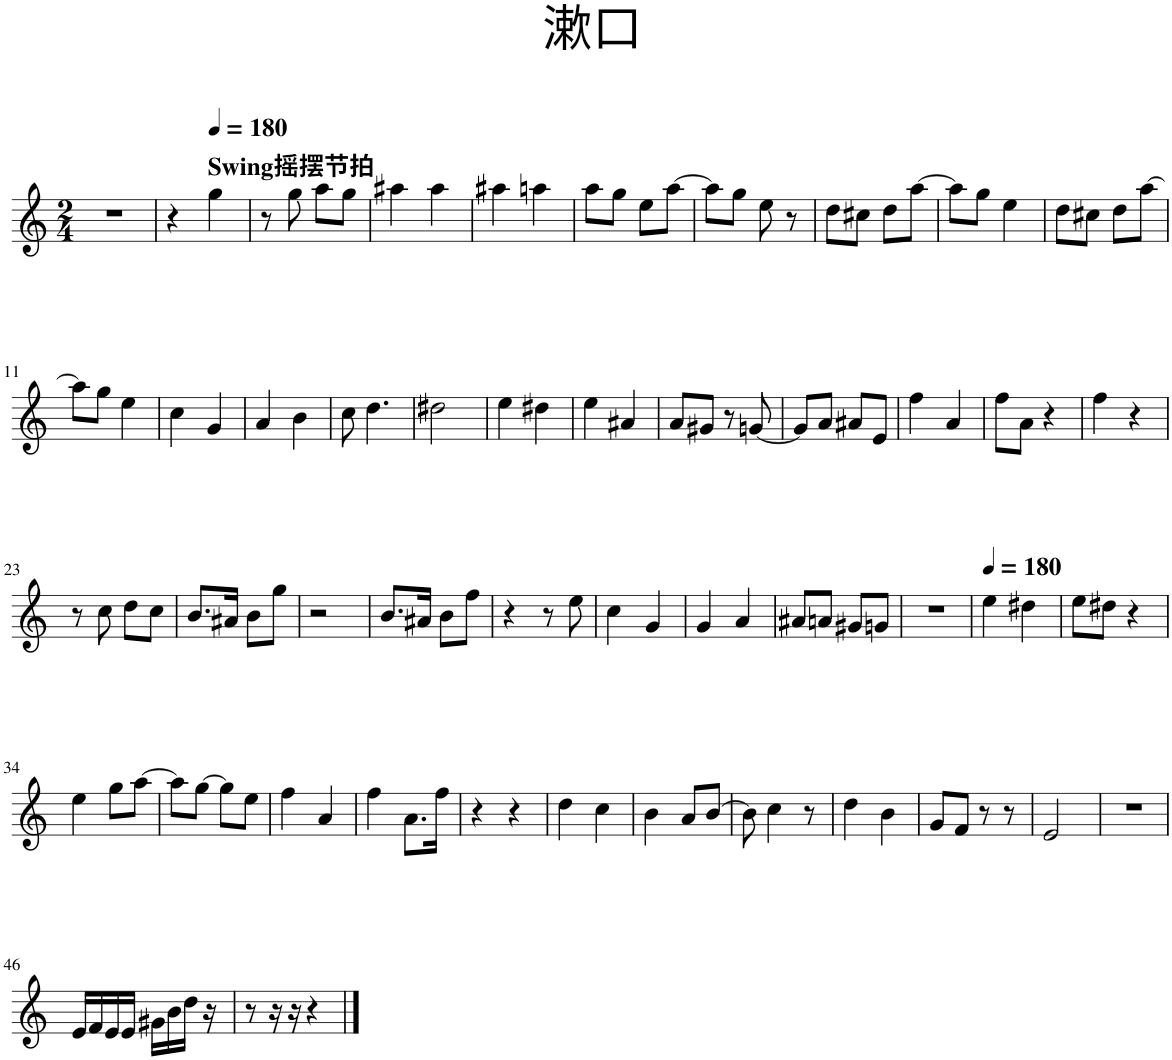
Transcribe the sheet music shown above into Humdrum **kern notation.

**kern
*part1
*staff1
*I"Piano
*I'Pno.
*clefG2
*k[]
*M2/4
=1
2r
=2
4r
*MM180
!LO:TX:a:B:t=Swing摇摆节拍
4gg\
=3
8r
8gg\
8aa\L
8gg\J
=4
4aa#X\
4aa#\
=5
4aa#X\
4aan\
=6
8aa\L
8gg\J
8ee\L
[8aa\J
=7
8aa\L]
8gg\J
8ee\
8r
=8
8dd\L
8cc#X\J
8dd\L
[8aa\J
=9
8aa\L]
8gg\J
4ee\
=10
8dd\L
8cc#X\J
8dd\L
[8aa\J
!!LO:LB:g=z
=11
8aa\L]
8gg\J
4ee\
=12
4cc\
4g/
=13
4a/
4b\
=14
8cc\
4.dd\
=15
2dd#X\
=16
4ee\
4dd#X\
=17
4ee\
4a#X/
=18
8a/L
8g#X/J
8r
[8gn/
=19
8g/L]
8a/J
8a#X/L
8e/J
=20
4ff\
4a/
=21
8ff\L
8a\J
4r
=22
4ff\
4r
!!LO:LB:g=z
=23
8r
8cc\
8dd\L
8cc\J
=24
8.b/L
16a#X/Jk
8b\L
8gg\J
=25
2r
=26
8.b/L
16a#X/Jk
8b\L
8ff\J
=27
4r
8r
8ee\
=28
4cc\
4g/
=29
4g/
4a/
=30
8a#X/L
8an/J
8g#X/L
8gn/J
=31
2r
=32
*MM180
4ee\
4dd#X\
=33
8ee\L
8dd#X\J
4r
!!LO:LB:g=z
=34
4ee\
8gg\L
[8aa\J
=35
8aa\L]
[8gg\J
8gg\L]
8ee\J
=36
4ff\
4a/
=37
4ff\
8.a\L
16ff\Jk
=38
4r
4r
=39
4dd\
4cc\
=40
4b\
8a/L
[8b/J
=41
8b\]
4cc\
8r
=42
4dd\
4b\
=43
8g/L
8f/J
8r
8r
=44
2e/
=45
2r
!!LO:LB:g=z
=46
16e/LL
16f/
16e/
16e/JJ
16g#X\LL
16b\
16dd\JJ
16r
=47
8r
16r
16r
4r
==
*-
